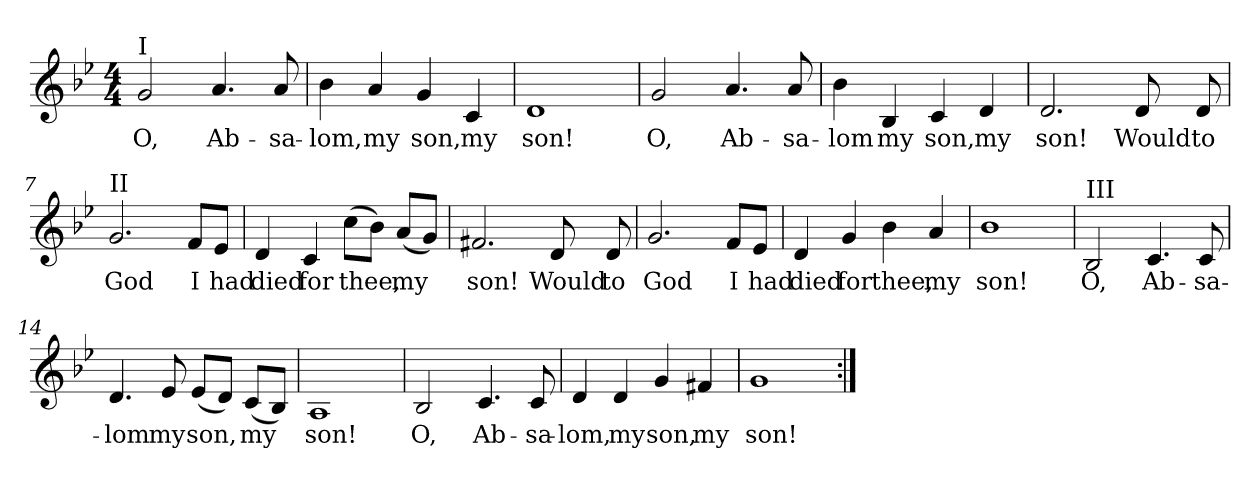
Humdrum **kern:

**kern	**text
*part1	*part1
*staff1	*staff1
*k[b-e-]	*
*B-:	*
*M4/4	*
=1	=1
!LO:TX:a:t=I	!
2g	O,
4.a	Ab-
8a	-sa-
=2	=2
4b-	-lom,
4a	my
4g	son,
4c	my
=3	=3
1d	son!
=4	=4
2g	O,
4.a	Ab-
8a	-sa-
=5	=5
4b-	-lom
4B-	my
4c	son,
4d	my
=6	=6
2.d	son!
8d	Would
8d	to
=7	=7
!LO:TX:a:t=II	!
2.g	God
8fL	I
8e-J	had
=8	=8
4d	died
4c	for
(8ccL	thee,
8b-J)	.
(8aL	my
8gJ)	.
=9	=9
2.f#X	son!
8d	Would
8d	to
=10	=10
2.g	God
8fL	I
8e-J	had
=11	=11
4d	died
4g	for
4b-	thee,
4a	my
=12	=12
1b-	son!
=13	=13
!LO:TX:a:t=III	!
2B-	O,
4.c	Ab-
8c	-sa-
=14	=14
4.d	-lom
8e-	my
(8e-L	son,
8dJ)	.
(8cL	my
8B-J)	.
=15	=15
1A	son!
=16	=16
2B-	O,
4.c	Ab-
8c	-sa-
=17	=17
4d	-lom,
4d	my
4g	son,
4f#X	my
=18	=18
1g	son!
=:|!	=:|!
*-	*-
